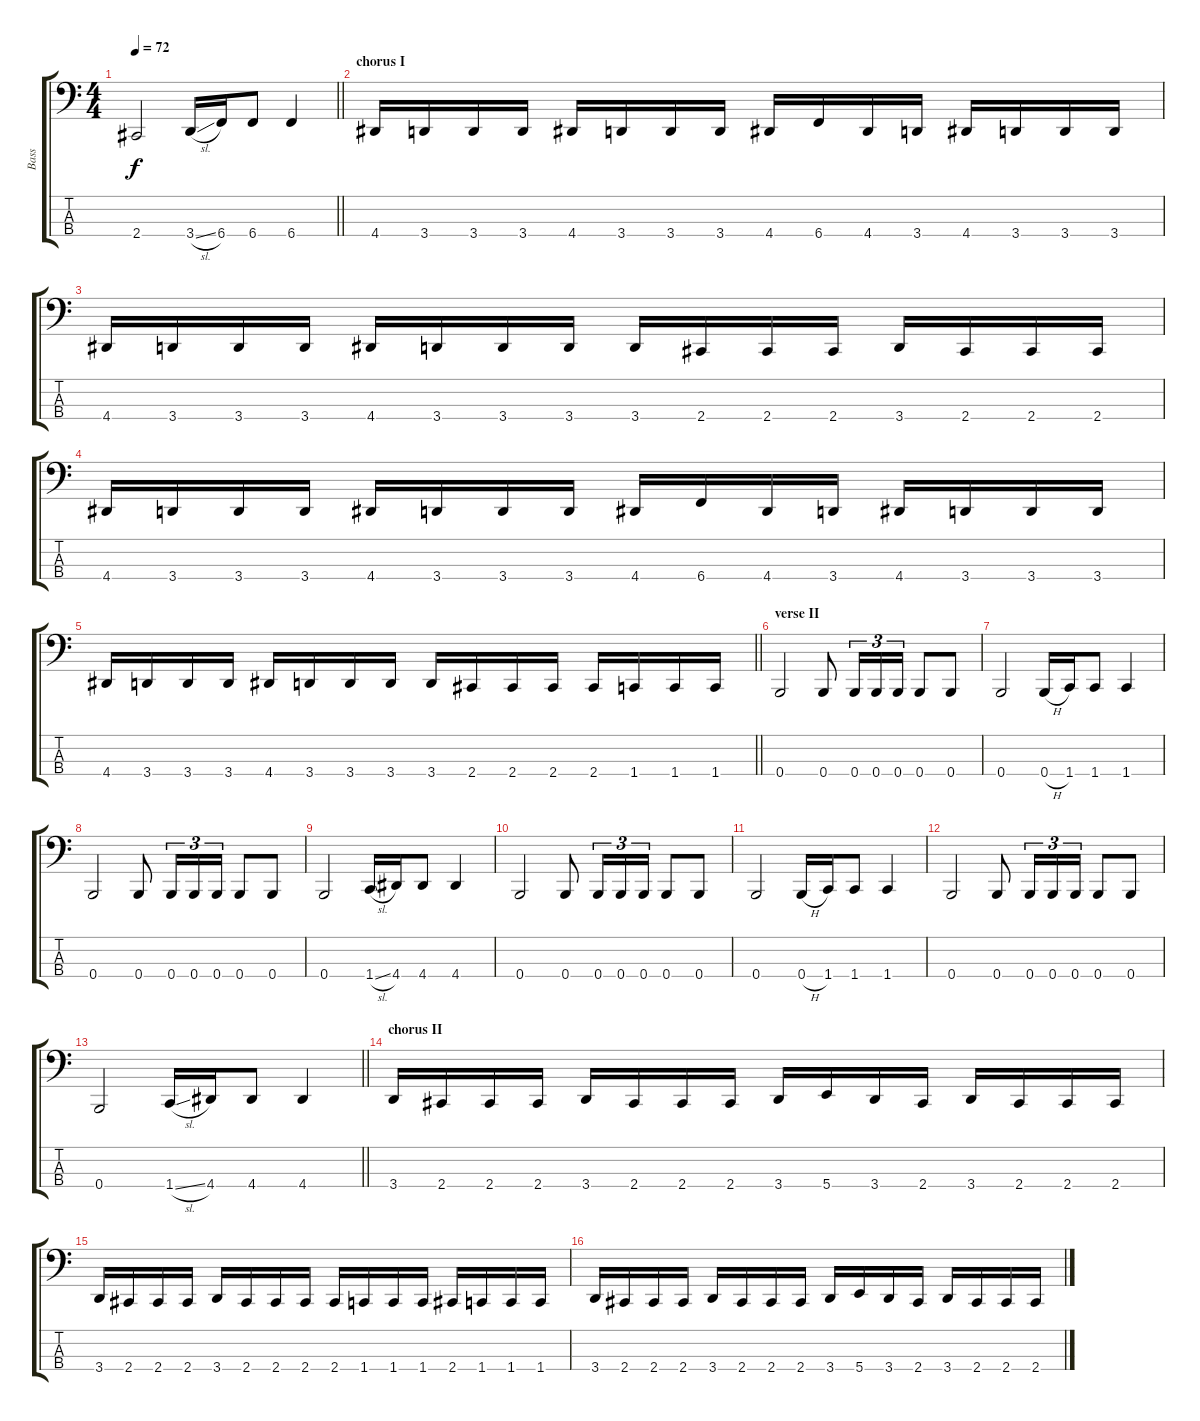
\track ("Bass" "Bass") {instrument electricbassfinger}
\staff {score tabs}
\tuning (D2 A1 E1 B0) {hide}
\ts (4 4)
\tempo 72
\clef f4
\barLineRight lightlight
\ks c
2.4.2{dy f} 3.4{sl}.16 6.4.16 6.4.8 6.4.4 |
\section ("" "chorus I")
4.4.16 3.4.16 3.4.16 3.4.16 4.4.16 3.4.16 3.4.16 3.4.16 4.4.16 6.4.16 4.4.16 3.4.16 4.4.16 3.4.16 3.4.16 3.4.16 |
4.4.16 3.4.16 3.4.16 3.4.16 4.4.16 3.4.16 3.4.16 3.4.16 3.4.16 2.4.16 2.4.16 2.4.16 3.4.16 2.4.16 2.4.16 2.4.16 |
4.4.16 3.4.16 3.4.16 3.4.16 4.4.16 3.4.16 3.4.16 3.4.16 4.4.16 6.4.16 4.4.16 3.4.16 4.4.16 3.4.16 3.4.16 3.4.16 |
\barLineRight lightlight
4.4.16 3.4.16 3.4.16 3.4.16 4.4.16 3.4.16 3.4.16 3.4.16 3.4.16 2.4.16 2.4.16 2.4.16 2.4.16 1.4.16 1.4.16 1.4.16 |
\section ("" "verse II")
0.4.2 0.4.8 0.4.16{tu (3 2)} 0.4.16{tu (3 2)} 0.4.16{tu (3 2)} 0.4.8 0.4.8 |
0.4.2 0.4{h}.16 1.4.16 1.4.8 1.4.4 |
0.4.2 0.4.8 0.4.16{tu (3 2)} 0.4.16{tu (3 2)} 0.4.16{tu (3 2)} 0.4.8 0.4.8 |
0.4.2 1.4{sl}.16 4.4.16 4.4.8 4.4.4 |
0.4.2 0.4.8 0.4.16{tu (3 2)} 0.4.16{tu (3 2)} 0.4.16{tu (3 2)} 0.4.8 0.4.8 |
0.4.2 0.4{h}.16 1.4.16 1.4.8 1.4.4 |
0.4.2 0.4.8 0.4.16{tu (3 2)} 0.4.16{tu (3 2)} 0.4.16{tu (3 2)} 0.4.8 0.4.8 |
\barLineRight lightlight
0.4.2 1.4{sl}.16 4.4.16 4.4.8 4.4.4 |
\section ("" "chorus II")
3.4.16 2.4.16 2.4.16 2.4.16 3.4.16 2.4.16 2.4.16 2.4.16 3.4.16 5.4.16 3.4.16 2.4.16 3.4.16 2.4.16 2.4.16 2.4.16 |
3.4.16 2.4.16 2.4.16 2.4.16 3.4.16 2.4.16 2.4.16 2.4.16 2.4.16 1.4.16 1.4.16 1.4.16 2.4.16 1.4.16 1.4.16 1.4.16 |
3.4.16 2.4.16 2.4.16 2.4.16 3.4.16 2.4.16 2.4.16 2.4.16 3.4.16 5.4.16 3.4.16 2.4.16 3.4.16 2.4.16 2.4.16 2.4.16
